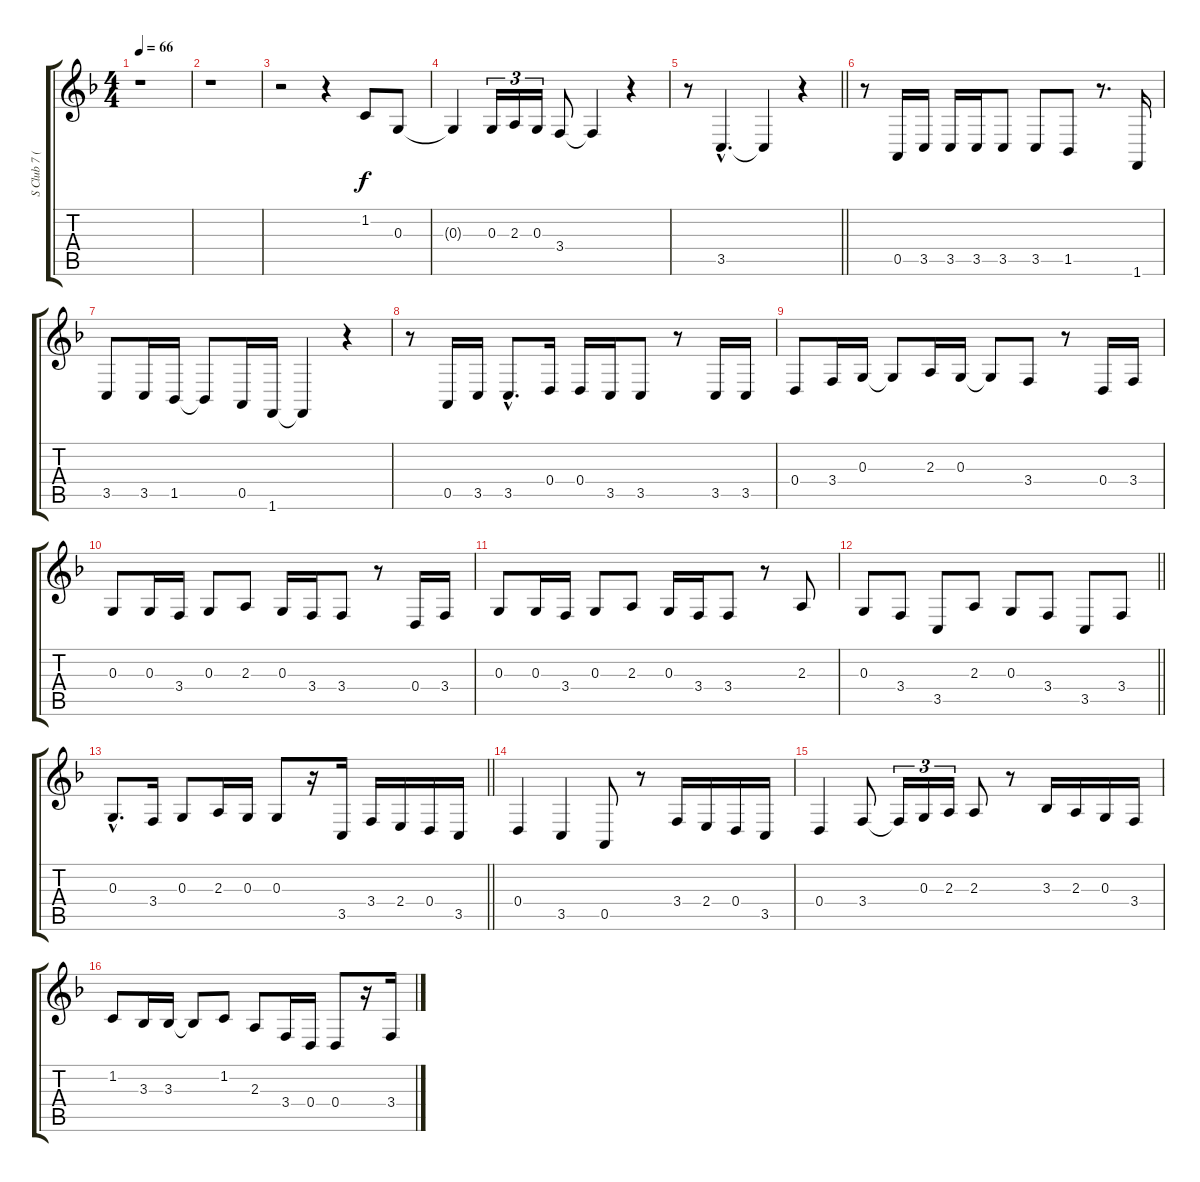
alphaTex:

\track ("S Club 7 (boy)" "S Club 7 (") {instrument panflute}
\staff {score tabs}
\tuning (E4 B3 G3 D3 A2 E2) {hide}
\ts (4 4)
\tempo 66
\clef g2
\ks f
r.1{dy f instrument panflute} |
r.1 |
r.2 r.4 1.2.8 0.3.8 |
0.3{t}.4 0.3.16{tu (3 2)} 2.3.16{tu (3 2)} 0.3.16{tu (3 2)} 3.4.8 3.4{t}.4 r.4 |
\barLineRight lightlight
r.8 3.5{hac}.4{d} 3.5{t}.4 r.4 |
r.8 0.5.16 3.5.16 3.5.16 3.5.16 3.5.8 3.5.8 1.5.8 r.8{d} 1.6.16 |
3.5.8 3.5.16 1.5.16 1.5{t}.8 0.5.16 1.6.16 1.6{t}.4 r.4 |
r.8 0.5.16 3.5.16 3.5{hac}.8{d} 0.4.16 0.4.16 3.5.16 3.5.8 r.8 3.5.16 3.5.16 |
0.4.8 3.4.16 0.3.16 0.3{t}.8 2.3.16 0.3.16 0.3{t}.8 3.4.8 r.8 0.4.16 3.4.16 |
0.3.8 0.3.16 3.4.16 0.3.8 2.3.8 0.3.16 3.4.16 3.4.8 r.8 0.4.16 3.4.16 |
0.3.8 0.3.16 3.4.16 0.3.8 2.3.8 0.3.16 3.4.16 3.4.8 r.8 2.3.8 |
\barLineRight lightlight
0.3.8 3.4.8 3.5.8 2.3.8 0.3.8 3.4.8 3.5.8 3.4.8 |
\barLineRight lightlight
0.3{hac}.8{d} 3.4.16 0.3.8 2.3.16 0.3.16 0.3.8 r.16 3.5.16 3.4.16 2.4.16 0.4.16 3.5.16 |
0.4.4 3.5.4 0.5.8 r.8 3.4.16 2.4.16 0.4.16 3.5.16 |
0.4.4 3.4.8 3.4{t}.16{tu (3 2)} 0.3.16{tu (3 2)} 2.3.16{tu (3 2)} 2.3.8 r.8 3.3.16 2.3.16 0.3.16 3.4.16 |
1.2.8 3.3.16 3.3.16 3.3{t}.8 1.2.8 2.3.8 3.4.16 0.4.16 0.4.8 r.16 3.4.16
